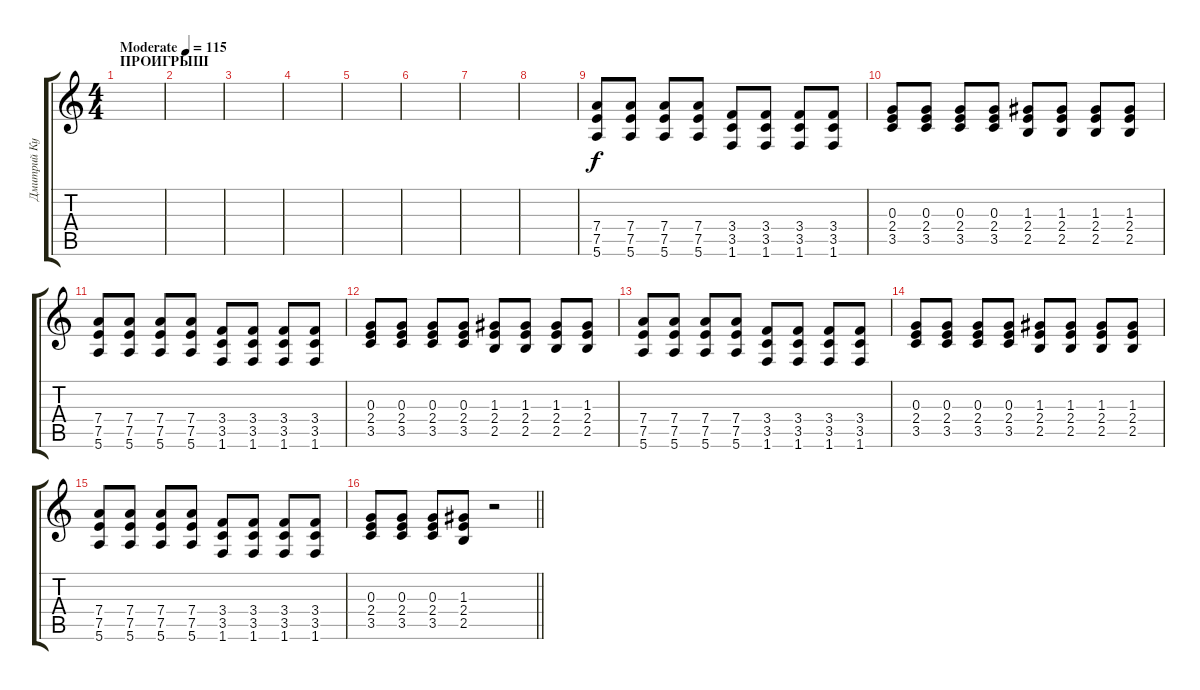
\track ("Дмитрий Курлыгин" "Дмитрий Ку") {instrument distortionguitar}
\staff {score tabs}
\tuning (E4 B3 G3 D3 A2 E2) {hide}
\ts (4 4)
\section ("" "ПРОИГРЫШ")
\tempo (115 "Moderate")
\clef g2
\ks c
|
|
|
|
|
|
|
|
(7.4 7.5 5.6).8 (7.4 7.5 5.6).8 (7.4 7.5 5.6).8 (7.4 7.5 5.6).8 (3.4 3.5 1.6).8 (3.4 3.5 1.6).8 (3.4 3.5 1.6).8 (3.4 3.5 1.6).8 |
(0.3 2.4 3.5).8 (0.3 2.4 3.5).8 (0.3 2.4 3.5).8 (0.3 2.4 3.5).8 (1.3 2.4 2.5).8 (1.3 2.4 2.5).8 (1.3 2.4 2.5).8 (1.3 2.4 2.5).8 |
(7.4 7.5 5.6).8 (7.4 7.5 5.6).8 (7.4 7.5 5.6).8 (7.4 7.5 5.6).8 (3.4 3.5 1.6).8 (3.4 3.5 1.6).8 (3.4 3.5 1.6).8 (3.4 3.5 1.6).8 |
(0.3 2.4 3.5).8 (0.3 2.4 3.5).8 (0.3 2.4 3.5).8 (0.3 2.4 3.5).8 (1.3 2.4 2.5).8 (1.3 2.4 2.5).8 (1.3 2.4 2.5).8 (1.3 2.4 2.5).8 |
(7.4 7.5 5.6).8 (7.4 7.5 5.6).8 (7.4 7.5 5.6).8 (7.4 7.5 5.6).8 (3.4 3.5 1.6).8 (3.4 3.5 1.6).8 (3.4 3.5 1.6).8 (3.4 3.5 1.6).8 |
(0.3 2.4 3.5).8 (0.3 2.4 3.5).8 (0.3 2.4 3.5).8 (0.3 2.4 3.5).8 (1.3 2.4 2.5).8 (1.3 2.4 2.5).8 (1.3 2.4 2.5).8 (1.3 2.4 2.5).8 |
(7.4 7.5 5.6).8 (7.4 7.5 5.6).8 (7.4 7.5 5.6).8 (7.4 7.5 5.6).8 (3.4 3.5 1.6).8 (3.4 3.5 1.6).8 (3.4 3.5 1.6).8 (3.4 3.5 1.6).8 |
\barLineRight lightlight
(0.3 2.4 3.5).8 (0.3 2.4 3.5).8 (0.3 2.4 3.5).8 (1.3 2.4 2.5).8 r.2
